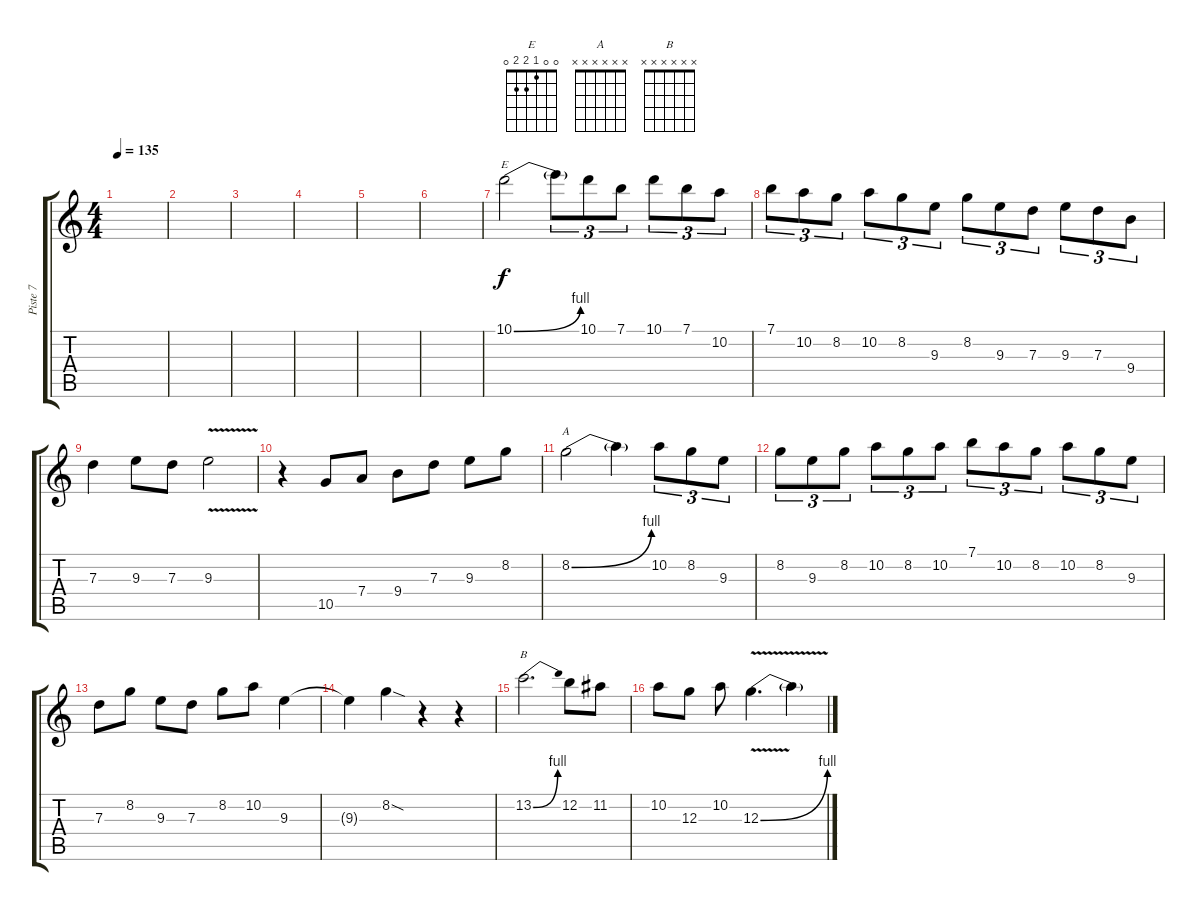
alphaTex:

\track ("Piste 7" "Piste 7") {mute instrument distortionguitar}
\staff {score tabs}
\tuning (E4 B3 G3 D3 A2 E2) {hide}
\chord ("E" 0 0 1 2 2 0)
\chord ("A" x x x x x x)
\chord ("B" x x x x x x)
\ts (4 4)
\tempo 135
\clef g2
\ks c
|
|
|
|
|
|
10.1{be (bend 0 0 60 4)}.2{ch "E"} 10.1{t}.8{tu (3 2)} 10.1.8{tu (3 2)} 7.1.8{tu (3 2)} 10.1.8{tu (3 2)} 7.1.8{tu (3 2)} 10.2.8{tu (3 2)} |
7.1.8{tu (3 2)} 10.2.8{tu (3 2)} 8.2.8{tu (3 2)} 10.2.8{tu (3 2)} 8.2.8{tu (3 2)} 9.3.8{tu (3 2)} 8.2.8{tu (3 2)} 9.3.8{tu (3 2)} 7.3.8{tu (3 2)} 9.3.8{tu (3 2)} 7.3.8{tu (3 2)} 9.4.8{tu (3 2)} |
7.3.4 9.3.8 7.3.8 9.3{v}.2 |
r.4 10.5.8 7.4.8 9.4.8 7.3.8 9.3.8 8.2.8 |
8.2{be (bend 0 0 60 4)}.2{ch "A"} 8.2{t}.4 10.2.8{tu (3 2)} 8.2.8{tu (3 2)} 9.3.8{tu (3 2)} |
8.2.8{tu (3 2)} 9.3.8{tu (3 2)} 8.2.8{tu (3 2)} 10.2.8{tu (3 2)} 8.2.8{tu (3 2)} 10.2.8{tu (3 2)} 7.1.8{tu (3 2)} 10.2.8{tu (3 2)} 8.2.8{tu (3 2)} 10.2.8{tu (3 2)} 8.2.8{tu (3 2)} 9.3.8{tu (3 2)} |
7.3.8 8.2.8 9.3.8 7.3.8 8.2.8 10.2.8 9.3.4 |
9.3{t}.4 8.2{sod}.4 r.4 r.4 |
13.2{be (bend 0 0 60 4)}.2{d ch "B"} 12.2.8 11.2.8 |
10.2.8 12.3.8 10.2.8 12.3{be (bend 0 0 60 4) v}.4{d} 12.3{t}.4
